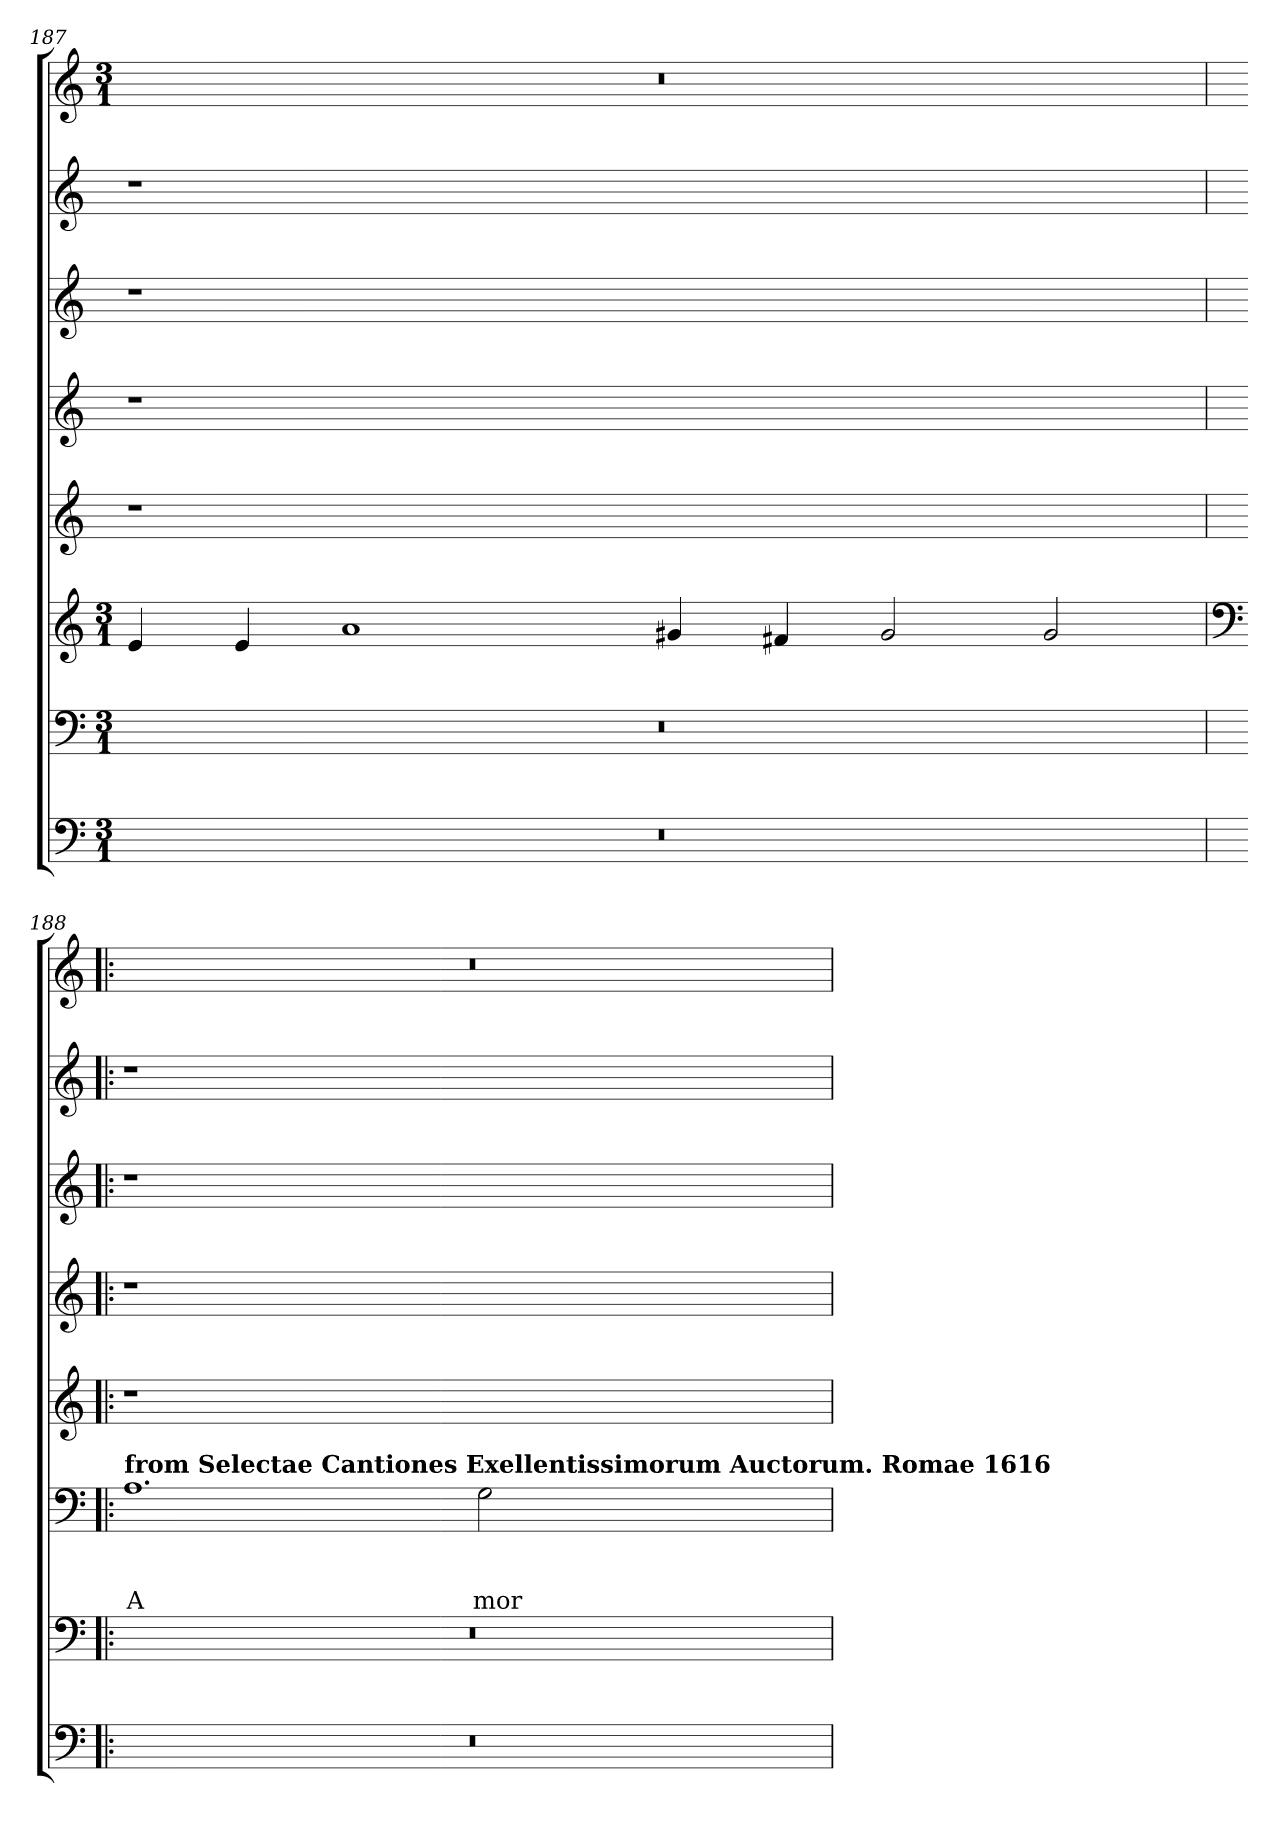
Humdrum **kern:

**kern	**kern	**kern	**text	**text	**text	**kern	**kern	**kern	**kern	**kern
*part8	*part7	*part6	*part6	*part6	*part6	*part5	*part4	*part3	*part2	*part1
*staff8	*staff7	*staff6	*staff6	*staff6	*staff6	*staff5	*staff4	*staff3	*staff2	*staff1
*clefF4	*clefF4	*clefG2	*	*	*	*clefG2	*clefG2	*clefG2	*clefG2	*clefG2
*k[]	*k[]	*k[]	*	*	*	*k[]	*k[]	*k[]	*k[]	*k[]
*C:	*C:	*C:	*	*	*	*C:	*C:	*C:	*C:	*C:
*M3/1	*M3/1	*M3/1	*	*	*	*	*	*	*	*M3/1
=187	=187	=187	=187	=187	=187	=187	=187	=187	=187	=187
0.r	0.r	4e>/	.	.	.	1r	1r	1r	1r	0.r
.	.	4e/	.	.	.	.	.	.	.	.
.	.	1a	.	.	.	.	.	.	.	.
.	.	.	.	.	.	0ryy	0ryy	0ryy	0ryy	.
.	.	4g#X/	.	.	.	.	.	.	.	.
.	.	4f#X/	.	.	.	.	.	.	.	.
.	.	2g#/	.	.	.	.	.	.	.	.
.	.	2g#/	.	.	.	.	.	.	.	.
!!LO:PB:g=z
=188!|:	=188!|:	=188!|:	=188!|:	=188!|:	=188!|:	=188!|:	=188!|:	=188!|:	=188!|:	=188!|:
*	*	*clefF4	*	*	*	*	*	*	*	*
!	!	!LO:TX:a:B:t=from Selectae Cantiones Exellentissimorum Auctorum. Romae 1616	!	!	!	!	!	!	!	!
!	!	!	!	!	!LO:LY:b:rj	!	!	!	!	!
0.r	0.r	1.A	.	.	A	1r	1r	1r	1r	0.r
.	.	.	.	.	.	0ryy	0ryy	0ryy	0ryy	.
!	!	!	!	!	!LO:LY:b	!	!	!	!	!
.	.	2G\	.	.	mor	.	.	.	.	.
.	.	1ryy	.	.	.	.	.	.	.	.
=	=	=	=	=	=	=	=	=	=	=
*-	*-	*-	*-	*-	*-	*-	*-	*-	*-	*-
